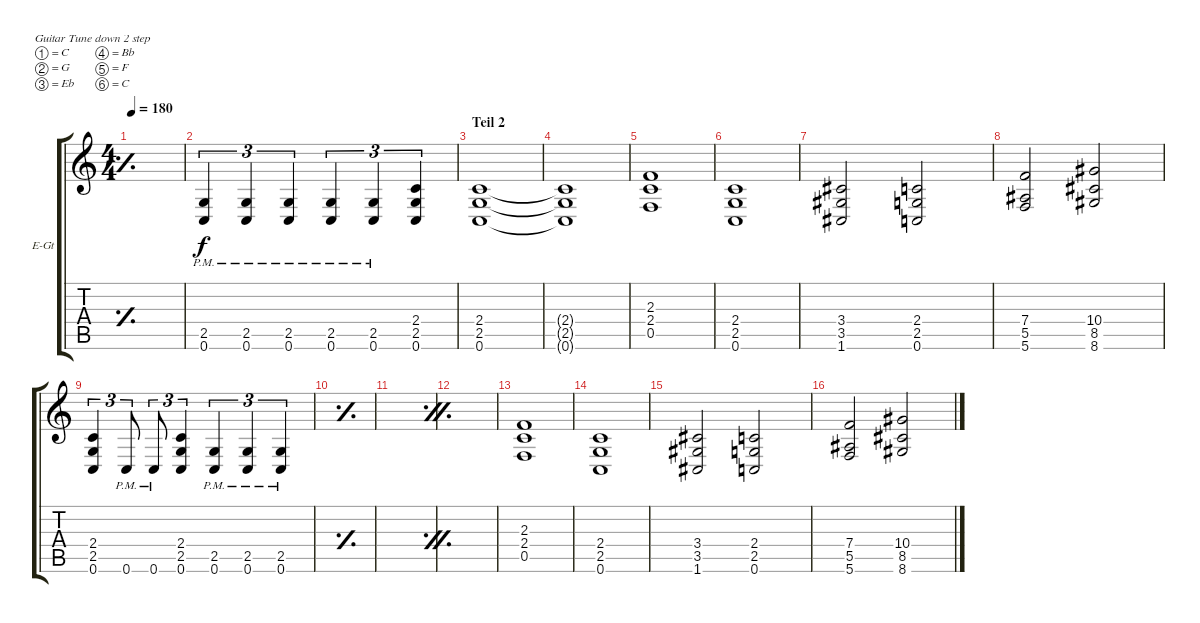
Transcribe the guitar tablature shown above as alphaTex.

\defaultSystemsLayout 4
\bracketExtendMode groupsimilarinstruments
\multiBarRest
\firstSystemTrackNameOrientation horizontal
\otherSystemsTrackNameOrientation horizontal
\track ("Electric Guitar" "E-Gt") {instrument distortionguitar}
\staff {score tabs}
\tuning (C4 G3 Eb3 Bb2 F2 C2)
\ts (4 4)
\tempo 180
\clef g2
\simile simple
\ks c
|
(0.6{pm} 2.5{pm}).4{tu (3 2)} (0.6{pm} 2.5{pm}).4{tu (3 2)} (0.6{pm} 2.5{pm}).4{tu (3 2)} (0.6{pm} 2.5{pm}).4{tu (3 2)} (0.6{pm} 2.5{pm}).4{tu (3 2)} (0.6 2.5 2.4).4{tu (3 2)} |
\section ("" "Teil 2")
(0.6 2.5 2.4).1 |
(0.6{t} 2.5{t} 2.4{t}).1 |
(0.5 2.4 2.3).1 |
(0.6 2.5 2.4).1 |
(1.6 3.5 3.4).2 (0.6 2.5 2.4).2 |
(5.5 5.6 7.4).2 (8.6 8.5 10.4).2 |
(0.6 2.5 2.4).4{tu (3 2)} 0.6{pm}.8{tu (3 2)} 0.6{pm}.8{tu (3 2)} (0.6 2.5 2.4).4{tu (3 2)} (0.6{pm} 2.5{pm}).4{tu (3 2)} (0.6{pm} 2.5{pm}).4{tu (3 2)} (0.6{pm} 2.5{pm}).4{tu (3 2)} |
\simile simple
|
\simile firstofdouble
|
\simile secondofdouble
|
\simile none
(0.5 2.4 2.3).1 |
(0.6 2.5 2.4).1 |
(1.6 3.5 3.4).2 (0.6 2.5 2.4).2 |
(5.5 5.6 7.4).2 (8.5 10.4 8.6).2
